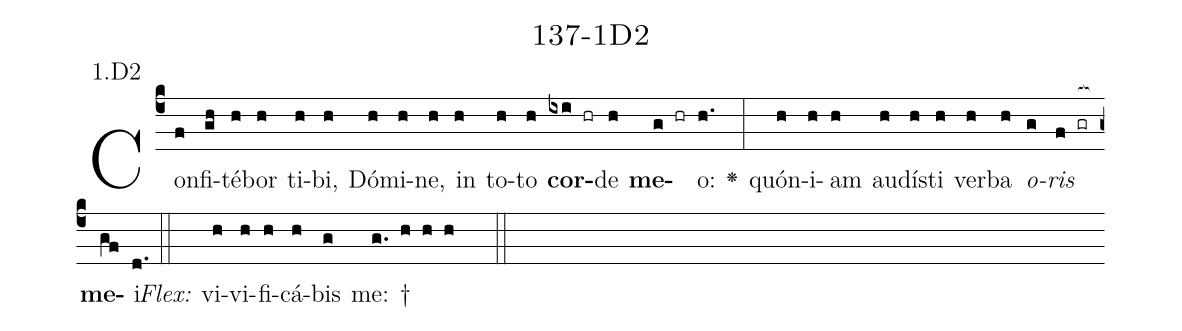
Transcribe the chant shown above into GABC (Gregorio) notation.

name: 137-1D2;
annotation: 1.D2;
%%
(c4)Con(f)fi(gh)té(h)bor(h) ti(h)bi,(h) Dó(h)mi(h)ne,(h) in(h) to(h)to(h) <b>cor</b>(ixi hr)de(h) <b>me</b>(g hr)o:(h.) <v>\greheightstar</v>(:) quón(h)i(h)am(h) au(h)dís(h)ti(h) ver(h)ba(h) <i>o</i>(g)<i>ris</i>(f gr[ocb:1{]) <b>me</b>(gf[ocb:0}])i.(d.) (::)
<i>Flex:</i>()  vi(h)vi(h)fi(h)cá(h)bis(g) me: †(g. h h h  ::)

%E(h) u(h) o(g) u(f) a(gf) e.(d.) (::)
